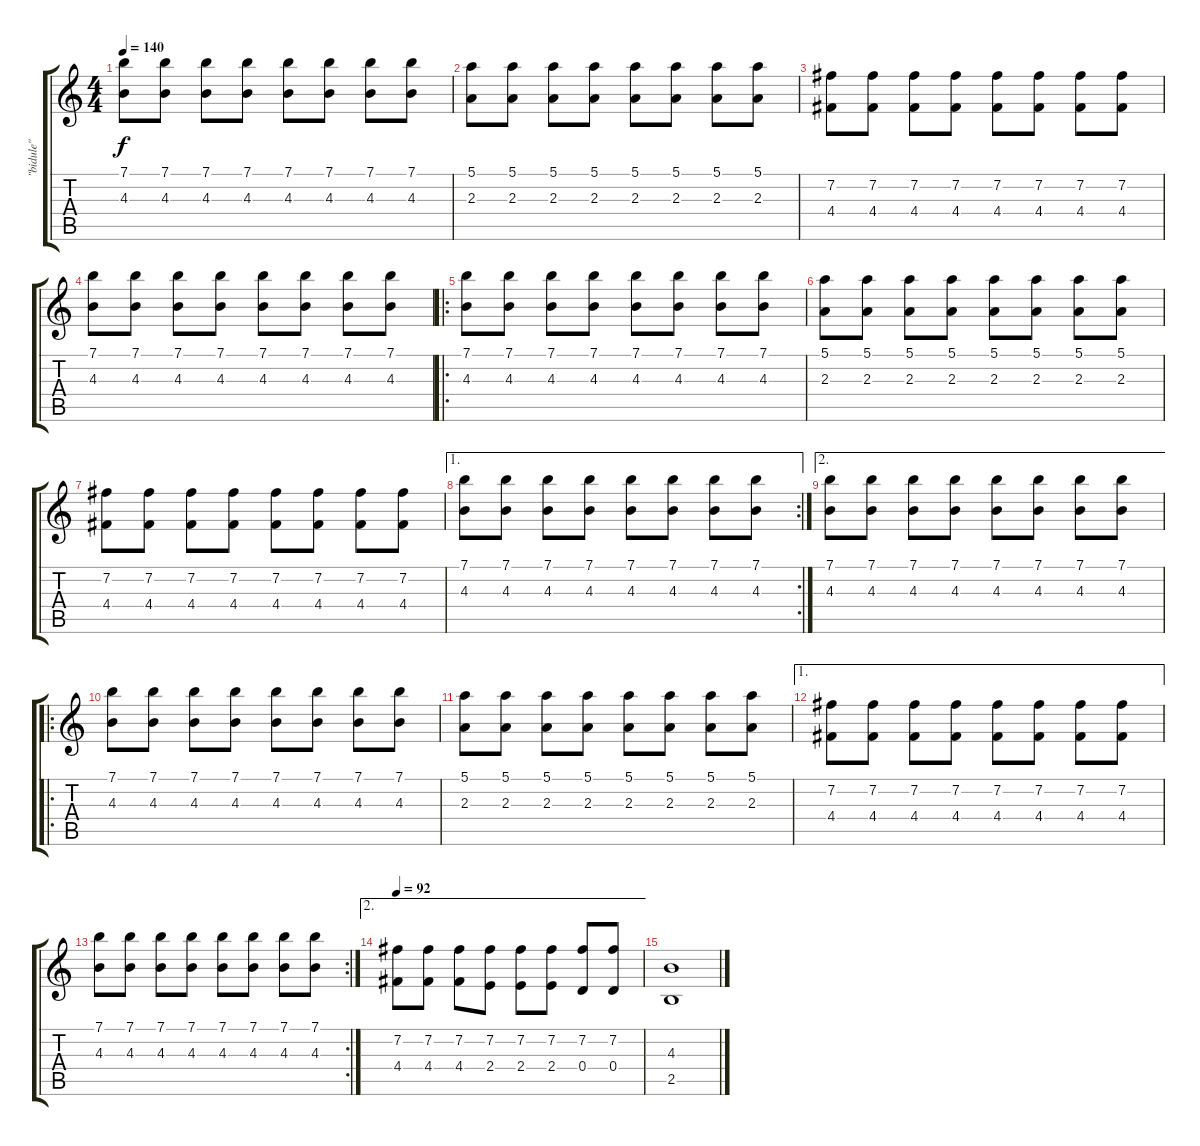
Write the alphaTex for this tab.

\track ("\"bidule\"" "\"bidule\"") {instrument electricguitarjazz}
\staff {score tabs}
\tuning (E4 B3 G3 D3 A2 E2) {hide}
\ts (4 4)
\tempo 140
\clef g2
\ks c
(7.1 4.3).8{dy f} (7.1 4.3).8 (7.1 4.3).8 (7.1 4.3).8 (7.1 4.3).8 (7.1 4.3).8 (7.1 4.3).8 (7.1 4.3).8 |
(5.1 2.3).8 (5.1 2.3).8 (5.1 2.3).8 (5.1 2.3).8 (5.1 2.3).8 (5.1 2.3).8 (5.1 2.3).8 (5.1 2.3).8 |
(7.2 4.4).8 (7.2 4.4).8 (7.2 4.4).8 (7.2 4.4).8 (7.2 4.4).8 (7.2 4.4).8 (7.2 4.4).8 (7.2 4.4).8 |
(7.1 4.3).8 (7.1 4.3).8 (7.1 4.3).8 (7.1 4.3).8 (7.1 4.3).8 (7.1 4.3).8 (7.1 4.3).8 (7.1 4.3).8 |
\ro
(7.1 4.3).8 (7.1 4.3).8 (7.1 4.3).8 (7.1 4.3).8 (7.1 4.3).8 (7.1 4.3).8 (7.1 4.3).8 (7.1 4.3).8 |
(5.1 2.3).8 (5.1 2.3).8 (5.1 2.3).8 (5.1 2.3).8 (5.1 2.3).8 (5.1 2.3).8 (5.1 2.3).8 (5.1 2.3).8 |
(7.2 4.4).8 (7.2 4.4).8 (7.2 4.4).8 (7.2 4.4).8 (7.2 4.4).8 (7.2 4.4).8 (7.2 4.4).8 (7.2 4.4).8 |
\ae 1
\rc 2
(7.1 4.3).8 (7.1 4.3).8 (7.1 4.3).8 (7.1 4.3).8 (7.1 4.3).8 (7.1 4.3).8 (7.1 4.3).8 (7.1 4.3).8 |
\ae 2
(7.1 4.3).8 (7.1 4.3).8 (7.1 4.3).8 (7.1 4.3).8 (7.1 4.3).8 (7.1 4.3).8 (7.1 4.3).8 (7.1 4.3).8 |
\ro
(7.1 4.3).8 (7.1 4.3).8 (7.1 4.3).8 (7.1 4.3).8 (7.1 4.3).8 (7.1 4.3).8 (7.1 4.3).8 (7.1 4.3).8 |
(5.1 2.3).8 (5.1 2.3).8 (5.1 2.3).8 (5.1 2.3).8 (5.1 2.3).8 (5.1 2.3).8 (5.1 2.3).8 (5.1 2.3).8 |
\ae 1
(7.2 4.4).8 (7.2 4.4).8 (7.2 4.4).8 (7.2 4.4).8 (7.2 4.4).8 (7.2 4.4).8 (7.2 4.4).8 (7.2 4.4).8 |
\rc 2
(7.1 4.3).8 (7.1 4.3).8 (7.1 4.3).8 (7.1 4.3).8 (7.1 4.3).8 (7.1 4.3).8 (7.1 4.3).8 (7.1 4.3).8 |
\ae 2
\tempo 92
(7.2 4.4).8 (7.2 4.4).8 (7.2 4.4).8 (7.2 2.4).8 (7.2 2.4).8 (7.2 2.4).8 (7.2 0.4).8 (7.2 0.4).8 |
(4.3 2.5).1
